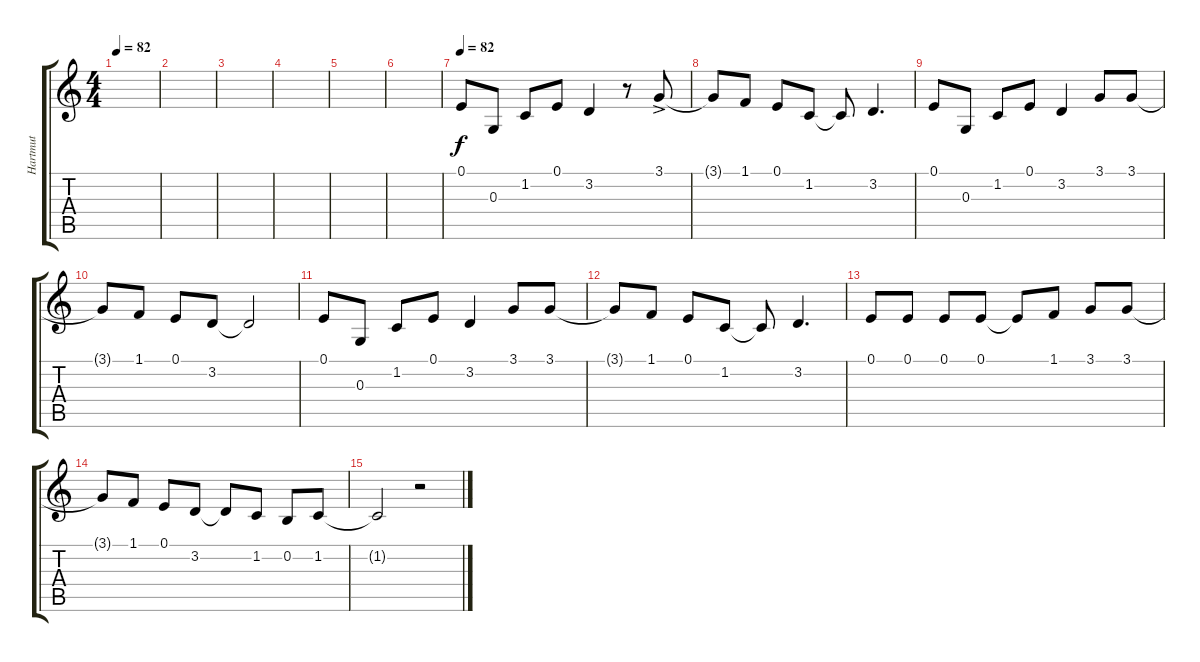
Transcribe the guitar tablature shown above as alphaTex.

\track ("Hartmut" "Hartmut") {instrument tenorsax}
\staff {score tabs}
\tuning (E4 B3 G3 D3 A2 E2) {hide}
\ts (4 4)
\tempo 82
\clef g2
\ks c
|
|
|
|
|
|
\tempo 82
0.1.8 0.3.8 1.2.8 0.1.8 3.2.4 r.8 3.1{ac}.8 |
3.1{t}.8 1.1.8 0.1.8 1.2.8 1.2{t}.8 3.2.4{d} |
0.1.8 0.3.8 1.2.8 0.1.8 3.2.4 3.1.8 3.1.8 |
3.1{t}.8 1.1.8 0.1.8 3.2.8 3.2{t}.2 |
0.1.8 0.3.8 1.2.8 0.1.8 3.2.4 3.1.8 3.1.8 |
3.1{t}.8 1.1.8 0.1.8 1.2.8 1.2{t}.8 3.2.4{d} |
0.1.8 0.1.8 0.1.8 0.1.8 0.1{t}.8 1.1.8 3.1.8 3.1.8 |
3.1{t}.8 1.1.8 0.1.8 3.2.8 3.2{t}.8 1.2.8 0.2.8 1.2.8 |
1.2{t}.2 r.2
